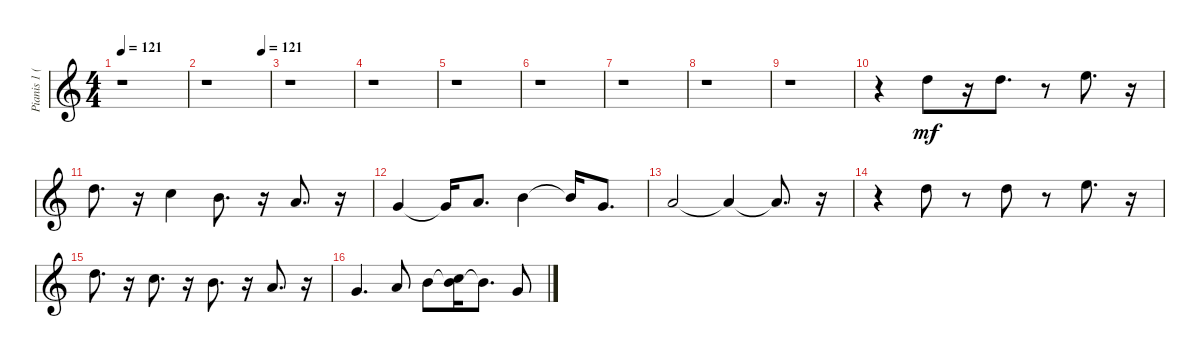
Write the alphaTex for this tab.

\track ("Pianis 1 (Staff 1)" "Pianis 1 (") {instrument pad2warm}
\staff {score}
\tuning (E4 B3 G3 D3 A2 E2 B1) {hide}
\ts (4 4)
\tempo 121
\clef g2
\ks c
r.1{dy mf instrument pad2warm} |
\tempo (121 0.875)
r.1 |
r.1 |
r.1 |
r.1 |
r.1 |
r.1 |
r.1 |
r.1 |
r.4 10.1.8 r.16 10.1.8{d} r.8 12.1.8{d} r.16 |
10.1.8{d} r.16 8.1.4 7.1.8{d} r.16 5.1.8{d} r.16 |
3.1.4 3.1{t}.16 5.1.8{d} 7.1.4 7.1{t}.16 3.1.8{d} |
5.1.2 5.1{t}.4 5.1{t}.8{d} r.16 |
r.4 10.1.8 r.8 10.1.8 r.8 12.1.8{d} r.16 |
10.1.8{d} r.16 8.1.8{d} r.16 7.1.8{d} r.16 5.1.8{d} r.16 |
3.1.4{d} 5.1.8 7.1.8 (7.1{t} 13.2).16 7.1{t}.8{d} 3.1.8
